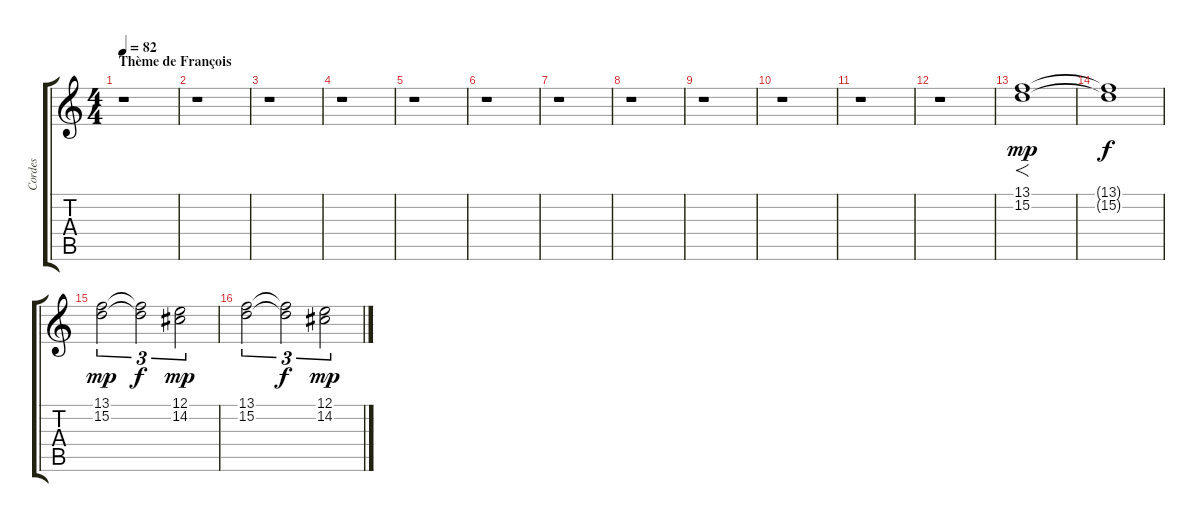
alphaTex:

\track ("Cordes" "Cordes") {instrument stringensemble1}
\staff {score tabs}
\tuning (E4 B3 G3 D3 A2 E2) {hide}
\ts (4 4)
\section ("" "Thème de François")
\tempo 82
\clef g2
\ks c
r.1{dy f} |
r.1 |
r.1 |
r.1 |
r.1 |
r.1 |
r.1 |
r.1 |
r.1 |
r.1 |
r.1 |
r.1 |
(13.1 15.2).1{f dy mp} |
(13.1{t} 15.2{t}).1{dy f} |
(13.1 15.2).2{tu (3 2) dy mp} (13.1{t} 15.2{t}).2{tu (3 2) dy f} (12.1 14.2).2{tu (3 2) dy mp} |
(13.1 15.2).2{tu (3 2)} (13.1{t} 15.2{t}).2{tu (3 2) dy f} (12.1 14.2).2{tu (3 2) dy mp}
